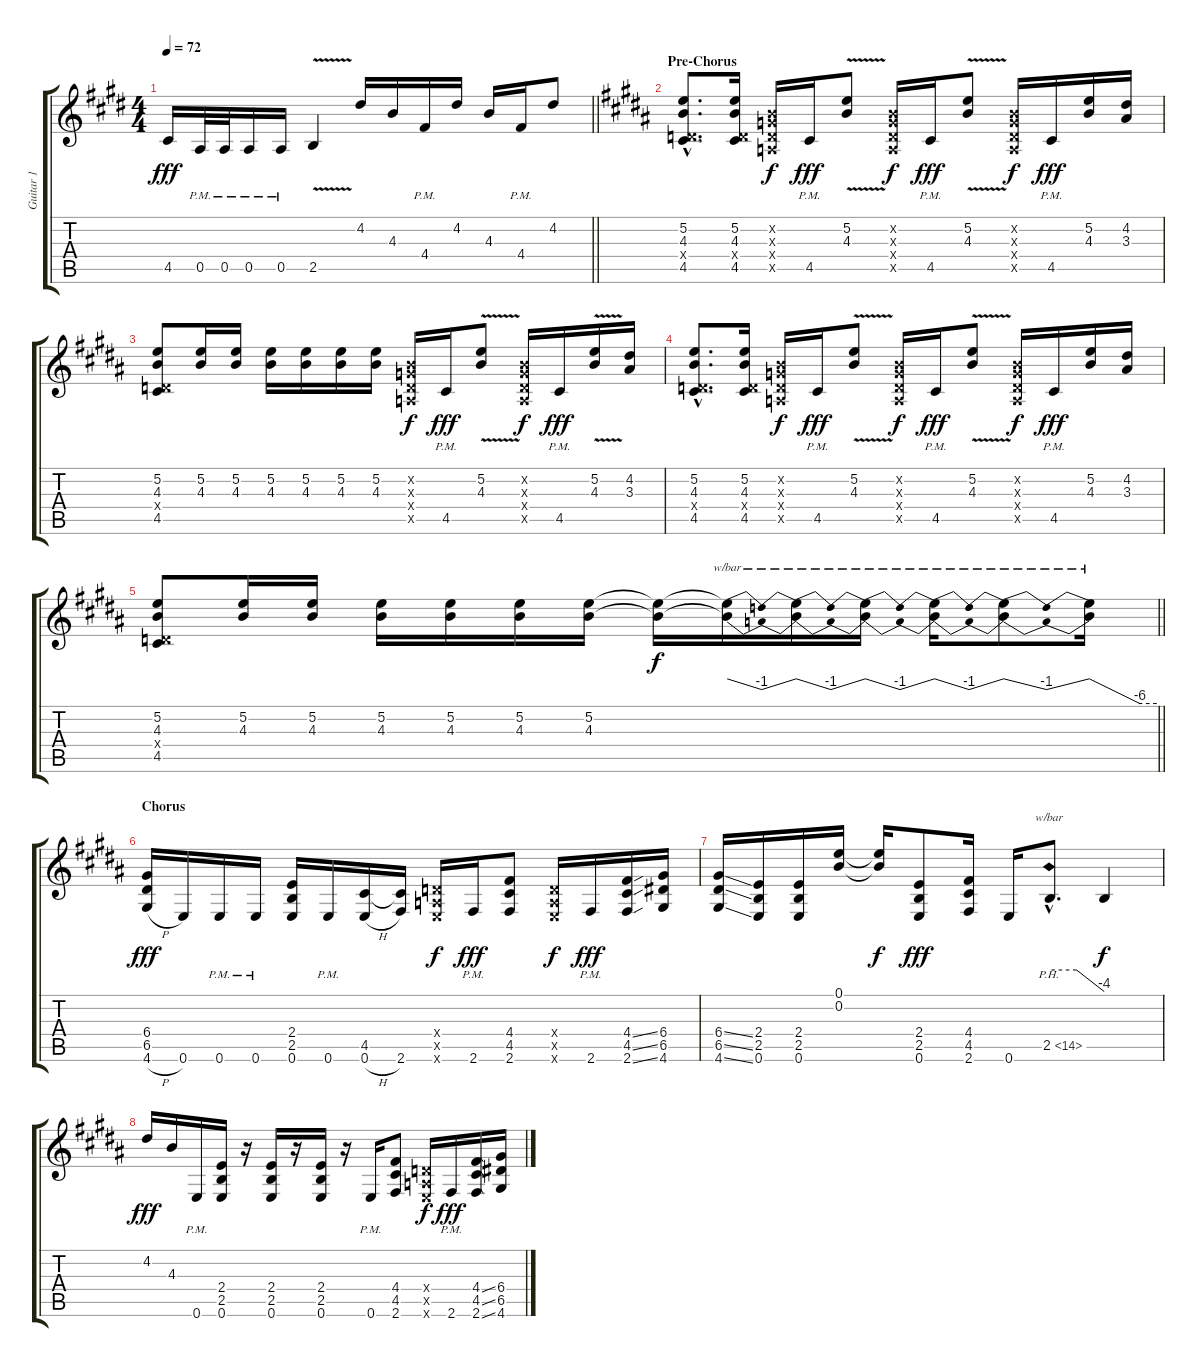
\track ("Guitar 1" "Guitar 1") {instrument distortionguitar}
\staff {score tabs}
\tuning (E4 B3 G3 D3 A2 E2) {hide}
\ts (4 4)
\tempo 72
\clef g2
\barLineRight lightlight
\ks e
4.5.16{dy fff} 0.5{pm}.32 0.5{pm}.32 0.5{pm}.16 0.5{pm}.16 2.5{v}.4 4.2.16 4.3.16 4.4{pm}.16 4.2.16 4.3.16 4.4{pm}.16 4.2.8 |
\section ("" "Pre-Chorus")
\ks b
(5.2{hac} 4.3{hac} 0.4{hac x} 4.5{hac}).8{d volume 13} (5.2 4.3 0.4{x} 4.5).16 (0.2{x} 0.3{x} 0.4{x} 0.5{x}).16{dy f} 4.5{pm}.16{dy fff} (5.2{v} 4.3{v}).8 (0.2{x} 0.3{x} 0.4{x} 0.5{x}).16{dy f} 4.5{pm}.16{dy fff} (5.2{v} 4.3{v}).8 (0.2{x} 0.3{x} 0.4{x} 0.5{x}).16{dy f} 4.5{pm}.16{dy fff} (5.2 4.3).16 (4.2 3.3).16 |
(5.2 4.3 0.4{x} 4.5).8 (5.2 4.3).16 (5.2 4.3).16 (5.2 4.3).16 (5.2 4.3).16 (5.2 4.3).16 (5.2 4.3).16 (0.2{x} 0.3{x} 0.4{x} 0.5{x}).16{dy f} 4.5{pm}.16{dy fff} (5.2{v} 4.3{v}).8 (0.2{x} 0.3{x} 0.4{x} 0.5{x}).16{dy f} 4.5{pm}.16{dy fff} (5.2{v} 4.3{v}).16 (4.2 3.3).16 |
(5.2{hac} 4.3{hac} 0.4{hac x} 4.5{hac}).8{d} (5.2 4.3 0.4{x} 4.5).16 (0.2{x} 0.3{x} 0.4{x} 0.5{x}).16{dy f} 4.5{pm}.16{dy fff} (5.2{v} 4.3{v}).8 (0.2{x} 0.3{x} 0.4{x} 0.5{x}).16{dy f} 4.5{pm}.16{dy fff} (5.2{v} 4.3{v}).8 (0.2{x} 0.3{x} 0.4{x} 0.5{x}).16{dy f} 4.5{pm}.16{dy fff} (5.2 4.3).16 (4.2 3.3).16 |
\barLineRight lightlight
(5.2 4.3 0.4{x} 4.5).8 (5.2 4.3).16 (5.2 4.3).16 (5.2 4.3).16 (5.2 4.3).16 (5.2 4.3).16 (5.2 4.3).16 (5.2{t} 4.3{t}).16{dy f} (5.2{t} 4.3{t}).16{tbe (dip default 0 0 30 -4 60 0)} (5.2{t} 4.3{t}).16{tbe (dip default 0 0 30 -4 60 0)} (5.2{t} 4.3{t}).16{tbe (dip default 0 0 30 -4 60 0)} (5.2{t} 4.3{t}).16{tbe (dip default 0 0 30 -4 60 0)} (5.2{t} 4.3{t}).8{tbe (dip default 0 0 30 -4 60 0)} (5.2{t} 4.3{t}).16{tbe (custom default 0 0 45 -24 60 -24)} |
\section ("" "Chorus")
(6.4 6.5 4.6{h}).16{dy fff} 0.6.16 0.6{pm}.16 0.6{pm}.16 (2.4 2.5 0.6).16 0.6{pm}.16 (4.5 0.6{h}).16 (4.5{t} 2.6).16 (0.4{x} 0.5{x} 0.6{x}).16{dy f} 2.6{pm}.16{dy fff} (4.4 4.5 2.6).8 (0.4{x} 0.5{x} 0.6{x}).16{dy f} 2.6{pm}.16{dy fff} (4.4{ss} 4.5{ss} 2.6{ss}).16 (6.4 6.5 4.6).16 |
(6.4{ss} 6.5{ss} 4.6{ss}).16 (2.4 2.5 0.6).16 (2.4 2.5 0.6).16 (0.1 0.2).16 (0.1{t} 0.2{t}).16{dy f} (2.4 2.5 0.6).8{dy fff} (4.4 4.5 2.6).16 0.6.16 2.5{ph 12 hac}.8{d tbe (custom default 0 0 30 0 60 -16)} 2.5{t}.4{dy f} |
4.2.16{dy fff} 4.3.16 0.6{pm}.16 (2.4 2.5 0.6).16 r.16 (2.4 2.5 0.6).16 r.16 (2.4 2.5 0.6).16 r.16 0.6{pm}.16 (4.4 4.5 2.6).8 (0.4{x} 0.5{x} 0.6{x}).16{dy f} 2.6{pm}.16{dy fff} (4.4{ss} 4.5{ss} 2.6{ss}).16 (6.4 6.5 4.6).16
